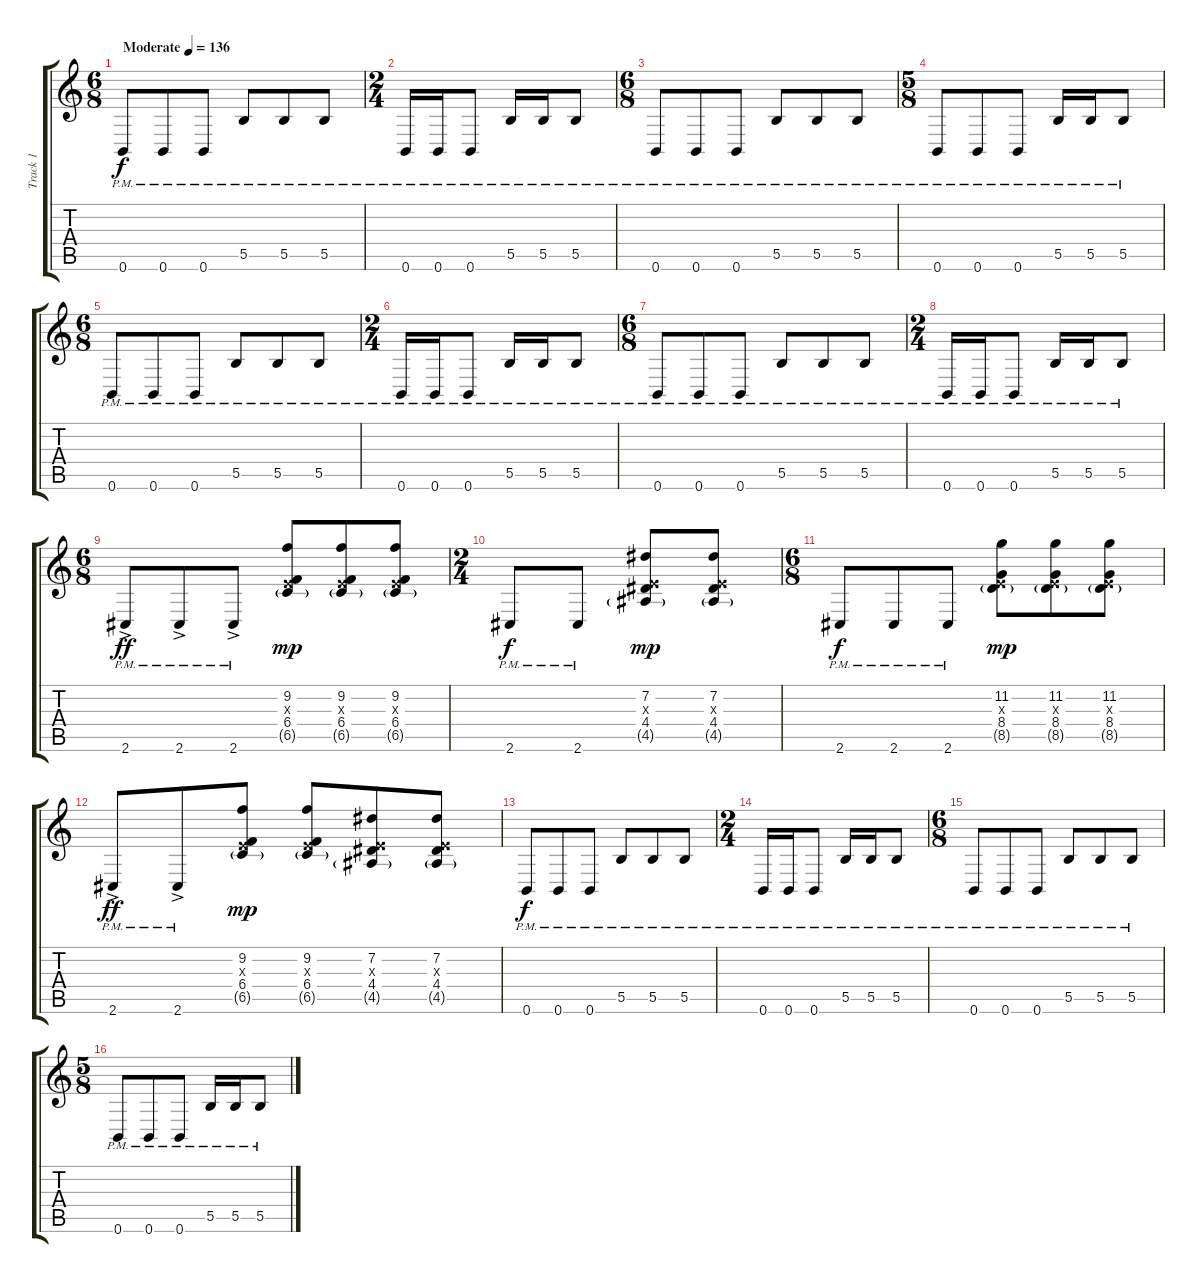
\track ("Track 1" "Track 1") {instrument distortionguitar}
\staff {score tabs}
\tuning (B3 Ab3 E3 B2 Gb2 B1) {hide}
\ts (6 8)
\tempo (136 "Moderate")
\clef g2
\ks c
0.6{pm}.8{dy f instrument distortionguitar} 0.6{pm}.8 0.6{pm}.8 5.5{pm}.8 5.5{pm}.8 5.5{pm}.8 |
\ts (2 4)
0.6{pm}.16 0.6{pm}.16 0.6{pm}.8 5.5{pm}.16 5.5{pm}.16 5.5{pm}.8 |
\ts (6 8)
0.6{pm}.8 0.6{pm}.8 0.6{pm}.8 5.5{pm}.8 5.5{pm}.8 5.5{pm}.8 |
\ts (5 8)
0.6{pm}.8 0.6{pm}.8 0.6{pm}.8 5.5{pm}.16 5.5{pm}.16 5.5{pm}.8 |
\ts (6 8)
0.6{pm}.8 0.6{pm}.8 0.6{pm}.8 5.5{pm}.8 5.5{pm}.8 5.5{pm}.8 |
\ts (2 4)
0.6{pm}.16 0.6{pm}.16 0.6{pm}.8 5.5{pm}.16 5.5{pm}.16 5.5{pm}.8 |
\ts (6 8)
0.6{pm}.8 0.6{pm}.8 0.6{pm}.8 5.5{pm}.8 5.5{pm}.8 5.5{pm}.8 |
\ts (2 4)
0.6{pm}.16 0.6{pm}.16 0.6{pm}.8 5.5{pm}.16 5.5{pm}.16 5.5{pm}.8 |
\ts (6 8)
2.6{ac pm}.8{dy ff} 2.6{ac pm}.8 2.6{ac pm}.8 (9.2 0.3{x} 6.4 6.5{g}).8{dy mp} (9.2 0.3{x} 6.4 6.5{g}).8 (9.2 0.3{x} 6.4 6.5{g}).8 |
\ts (2 4)
2.6{pm}.8{dy f} 2.6{pm}.8 (7.2 0.3{x} 4.4 4.5{g}).8{dy mp} (7.2 0.3{x} 4.4 4.5{g}).8 |
\ts (6 8)
2.6{pm}.8{dy f} 2.6{pm}.8 2.6{pm}.8 (11.2 0.3{x} 8.4 8.5{g}).8{dy mp} (11.2 0.3{x} 8.4 8.5{g}).8 (11.2 0.3{x} 8.4 8.5{g}).8 |
2.6{ac pm}.8{dy ff} 2.6{ac pm}.8 (9.2 0.3{x} 6.4 6.5{g}).8{dy mp} (9.2 0.3{x} 6.4 6.5{g}).8 (7.2 0.3{x} 4.4 4.5{g}).8 (7.2 0.3{x} 4.4 4.5{g}).8 |
0.6{pm}.8{dy f} 0.6{pm}.8 0.6{pm}.8 5.5{pm}.8 5.5{pm}.8 5.5{pm}.8 |
\ts (2 4)
0.6{pm}.16 0.6{pm}.16 0.6{pm}.8 5.5{pm}.16 5.5{pm}.16 5.5{pm}.8 |
\ts (6 8)
0.6{pm}.8 0.6{pm}.8 0.6{pm}.8 5.5{pm}.8 5.5{pm}.8 5.5{pm}.8 |
\ts (5 8)
0.6{pm}.8 0.6{pm}.8 0.6{pm}.8 5.5{pm}.16 5.5{pm}.16 5.5{pm}.8
